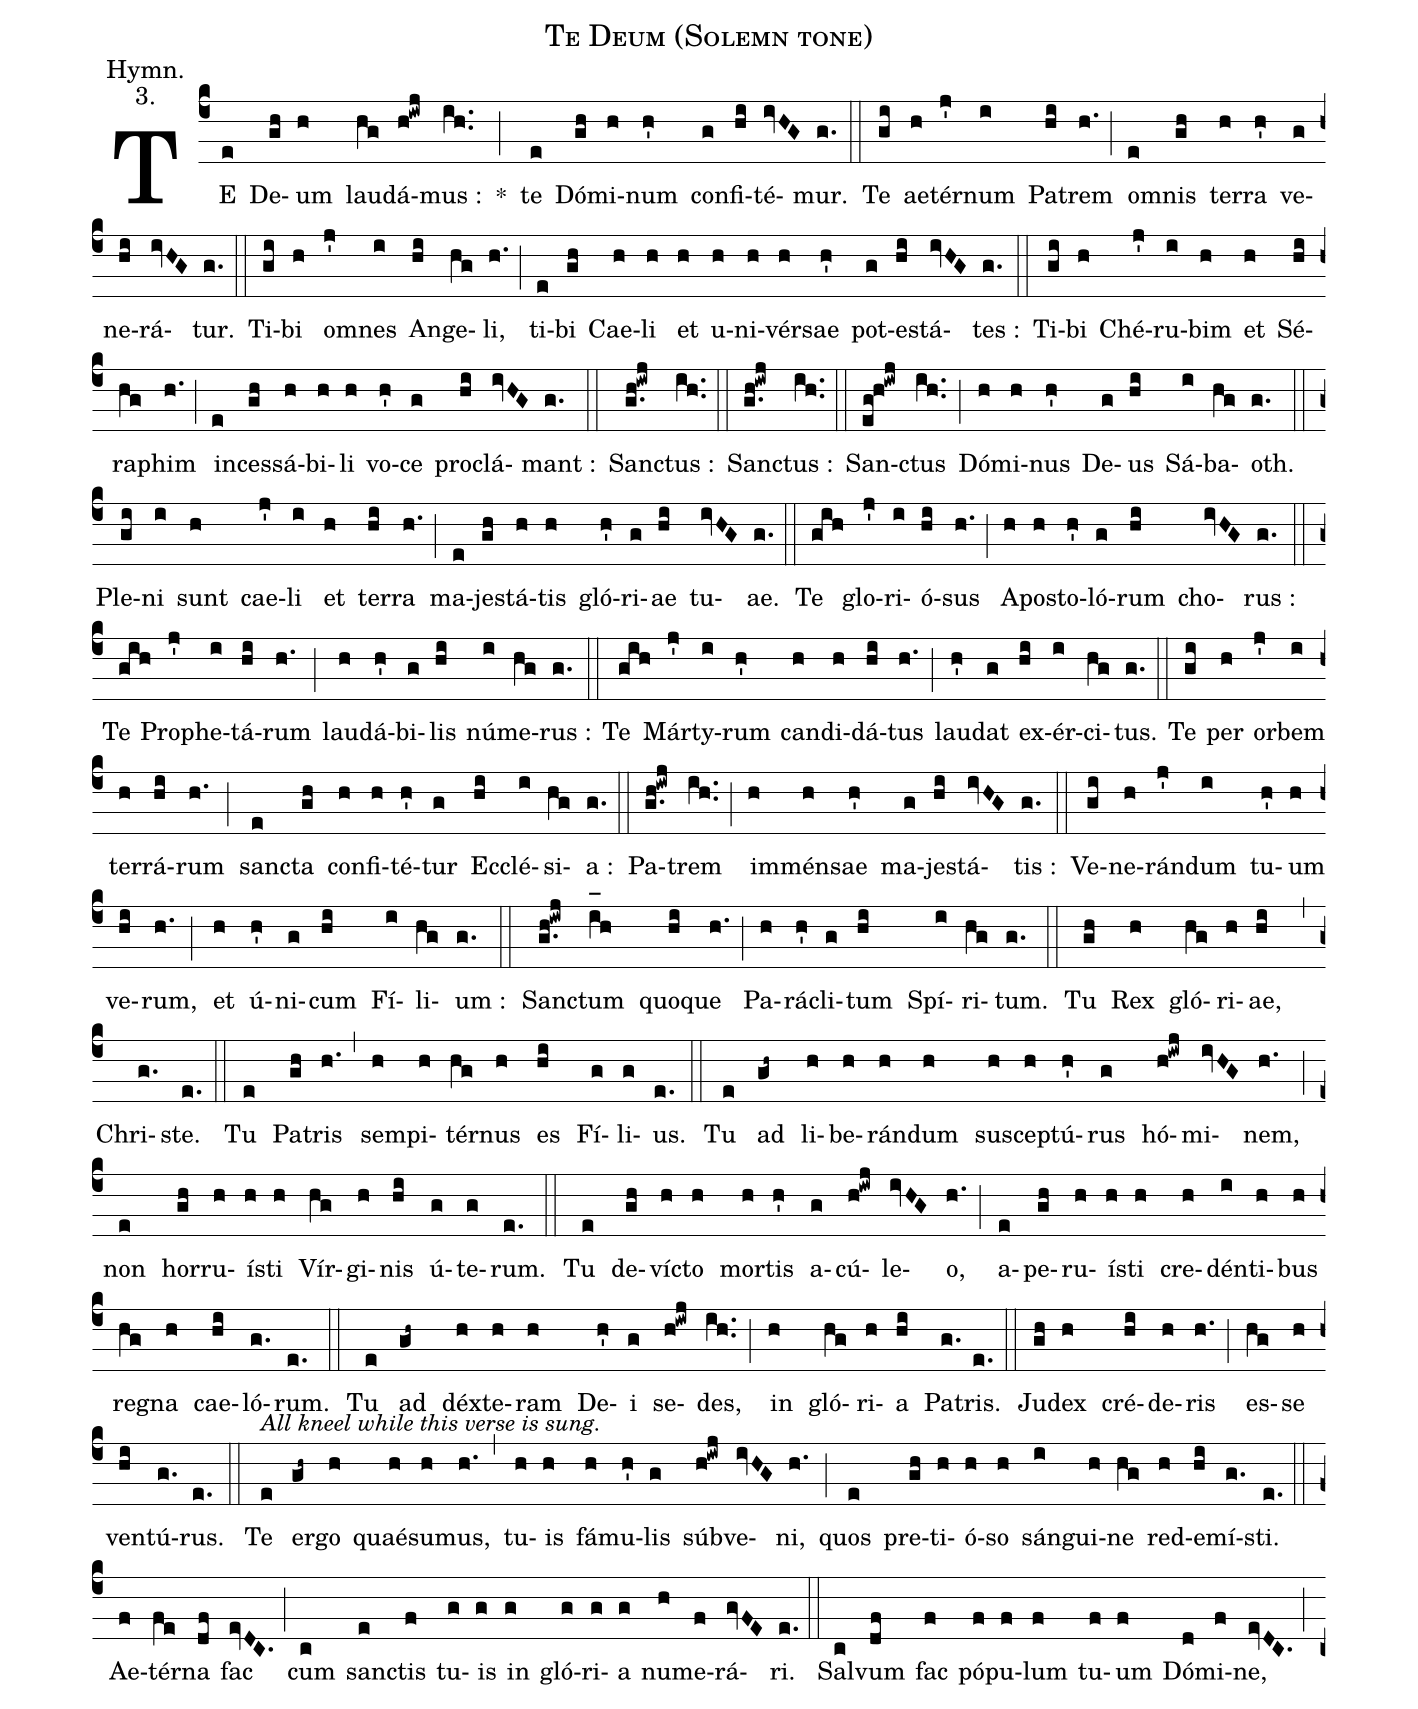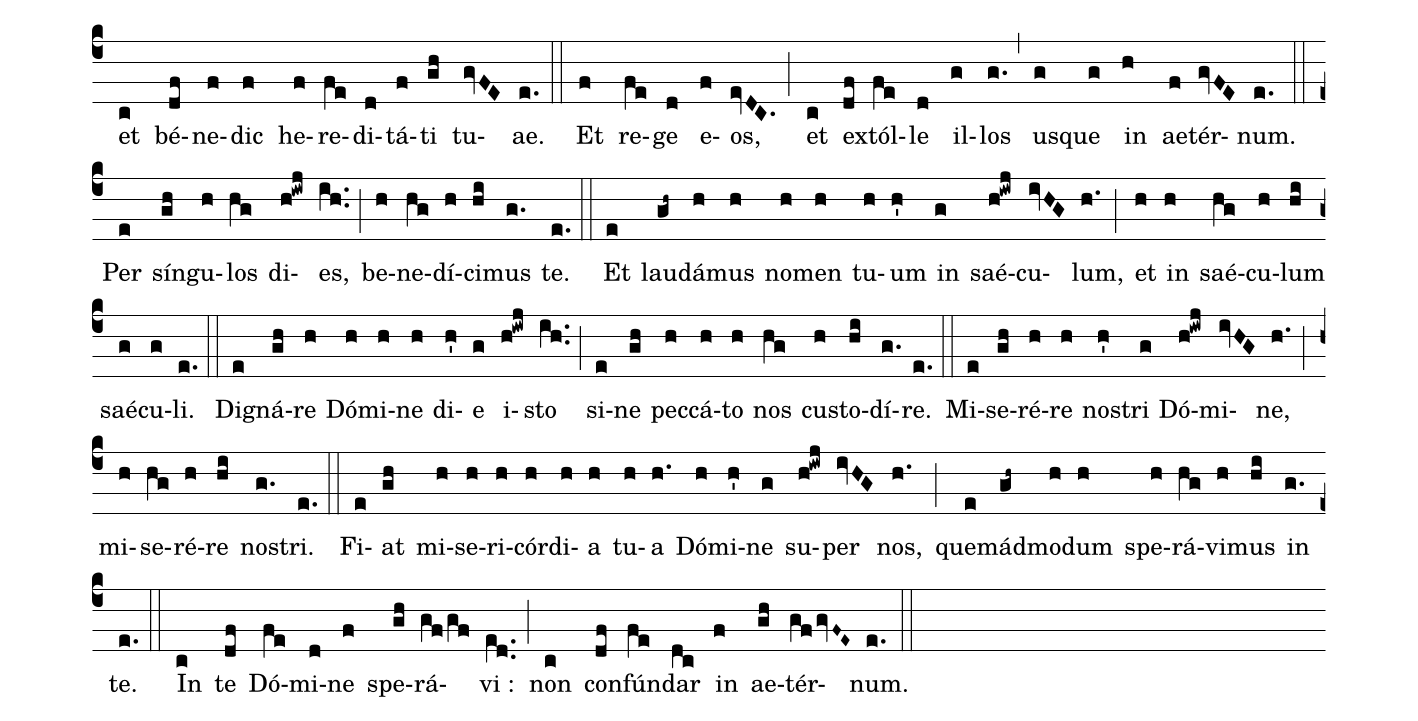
name:Te Deum (Solemn tone);
office-part:Hymnus;
mode:3;
annotation: Hymn.;
annotation: 3.;
%%
(c4) TE(e) De(gh)um(h) lau(hg)dá(h!iwj)mus :(ih..) *(;) te(e) Dó(gh)mi(h)num(h') con(g)fi(hi)té(ivHG)mur.(g.) (::)
Te(gi) ae(h)tér(j')num(i) Pa(hi)trem(h.) (;) o(e)mnis(gh) ter(h)ra(h') ve(g)ne(hi)rá(ivHG)tur.(g.) (::)
Ti(gi)bi(h) o(j')mnes(i) An(hi)ge(hg)li,(h.) (;) ti(e)bi(gh) Cae(h)li(h) et(h) u(h)ni(h)vér(h)sae(h') pot(g)e(hi)stá(ivHG)tes :(g.) (::)
Ti(gi)bi(h) Ché(j')ru(i)bim(h) et(h) Sé(hi)ra(hg)phim(h.) (;) in(e)ces(gh)sá(h)bi(h)li(h) vo(h')ce(g) pro(hi)clá(ivHG)mant :(g.) (::)
San(g.h!iwj)ctus :(ih..) (::)
San(g.h!iwj)ctus :(ih..) (::)
San(eg!h!iwj)ctus(ih..) (;) Dó(h)mi(h)nus(h') De(g)us(hi) Sá(i)ba(hg)oth.(g.) (::)
Ple(gi)ni(i) sunt(h) cae(j')li(i) et(h) ter(hi)ra(h.) (;) ma(e)je(gh)stá(h)tis(h) gló(h')ri(g)ae(hi) tu(ivHG)ae.(g.) (::)
Te(gih) glo(j')ri(i)ó(hi)sus(h.) (;) A(h)po(h)sto(h')ló(g)rum(hi) cho(ivHG)rus :(g.) (::)
Te(gih) Pro(j')phe(i)tá(hi)rum(h.) (;) lau(h)dá(h')bi(g)lis(hi) nú(i)me(hg)rus :(g.) (::)
Te(gih) Már(j')ty(i)rum(h') can(h)di(h)dá(hi)tus(h.) (;) lau(h')dat(g) ex(hi)ér(i)ci(hg)tus.(g.) (::)
Te(gi) per(h) or(j')bem(i) ter(h)rá(hi)rum(h.) (;) san(e)cta(gh) con(h)fi(h)té(h')tur(g) Ec(hi)clé(i)si(hg)a :(g.) (::)
Pa(g.h!iwj)trem(ih..) (;) im(h)mén(h)sae(h') ma(g)je(hi)stá(ivHG)tis :(g.) (::)
Ve(gi)ne(h)rán(j')dum(i) tu(h')um(h) ve(hi)rum,(h.) (;) et(h) ú(h')ni(g)cum(hi) Fí(i)li(hg)um :(g.) (::)
San(g.h!iwj)ctum(i_[oh:h]h) quo(hi)que(h.) (;) Pa(h)rá(h')cli(g)tum(hi) Spí(i)ri(hg)tum.(g.) (::)
Tu(gh) Rex(h) gló(hg)ri(h)ae,(hi) (,) Chri(g.)ste.(e.) (::)
Tu(e) Pa(gh)tris(h.) (,) sem(h)pi(h)tér(hg)nus(h) es(hi) Fí(g)li(g)us.(e.) (::)
Tu(e) ad(gh~) li(h)be(h)rán(h)dum(h) sus(h)ce(h)ptú(h')rus(g) hó(h!iwj)mi(ivHG)nem,(h.) (;) non(e) hor(gh)ru(h)í(h)sti(h) Vír(hg)gi(h)nis(hi) ú(g)te(g)rum.(e.) (::)
Tu(e) de(gh)ví(h)cto(h) mor(h)tis(h') a(g)cú(h!iwj)le(ivHG)o,(h.) (;) a(e)pe(gh)ru(h)í(h)sti(h) cre(h)dén(i)ti(h)bus(h) re(hg)gna(h) cae(hi)ló(g.)rum.(e.) (::)
Tu(e) ad(gh~) déx(h)te(h)ram(h) De(h')i(g) se(h!iwj)des,(ih..) (;) in(h) gló(hg)ri(h)a(hi) Pa(g.)tris.(e.) (::)
Ju(gh)dex(h) cré(hi)de(h)ris(h.) (;) es(hg)se(h) ven(hi)tú(g.)rus.(e.) (::)
<alt>All kneel while this verse is sung.</alt>
Te(e) er(gh~)go(h) quaé(h)su(h)mus,(h.) (,) tu(h)is(h) fá(h)mu(h')lis(g) súb(h!iwj)ve(ivHG)ni,(h.) (;) quos(e) pre(gh)ti(h)ó(h)so(h) sán(i)gui(h)ne(hg) red(h)e(hi)mí(g.)sti.(e.) (::)
Ae(f)tér(fe)na(df) fac(evDC.) (;) cum(c) san(e)ctis(f) tu(g)is(g) in(g) gló(g)ri(g)a(g) nu(h)me(f)rá(gvFE)ri.(e.) (::)
Sal(c)vum(df) fac(f) pó(f)pu(f)lum(f) tu(f)um(f) Dó(d)mi(f)ne,(evDC.) (;) et(c) bé(df)ne(f)dic(f) he(f)re(fe)di(d)tá(f)ti(gh) tu(gvFE)ae.(e.) (::)
Et(f) re(fe)ge(d) e(f)os,(evDC.) (;) et(c) ex(df)tól(fe)le(d) il(g)los(g.) (,) us(g)que(g) in(h) ae(f)tér(gvFE)num.(e.) (::)
Per(e) sín(gh)gu(h)los(hg) di(h!iwj)es,(ih..) (;) be(h)ne(hg)dí(h)ci(hi)mus(g.) te.(e.) (::)
Et(e) lau(gh~)dá(h)mus(h) no(h)men(h) tu(h)um(h') in(g) saé(h!iwj)cu(ivHG)lum,(h.) (;) et(h) in(h) saé(hg)cu(h)lum(hi) saé(g)cu(g)li.(e.) (::)
Di(e)gná(gh)re(h) Dó(h)mi(h)ne(h) di(h')e(g) i(h!iwj)sto(ih..) (;) si(e)ne(gh) pec(h)cá(h)to(h) nos(hg) cu(h)sto(hi)dí(g.)re.(e.) (::)
Mi(e)se(gh)ré(h)re(h) no(h')stri(g) Dó(h!iwj)mi(ivHG)ne,(h.) (;) mi(h)se(hg)ré(h)re(hi) no(g.)stri.(e.) (::)
Fi(e)at(gh) mi(h)se(h)ri(h)cór(h)di(h)a(h) tu(h)a(h.) Dó(h)mi(h')ne(g) su(h!iwj)per(ivHG) nos,(h.) (;) quem(e)ád(gh~)mo(h)dum(h) spe(h)rá(hg)vi(h)mus(hi) in(g.) te.(e.) (::)
In(c) te(df) Dó(fe)mi(d)ne(f) spe(gh)rá(gf/gf)vi :(e[ll:1]d..) (;) non(c) con(df)fún(fe)dar(dc) in(f) ae(gh)tér(gfgvF~E~)num.(e.) (::)
